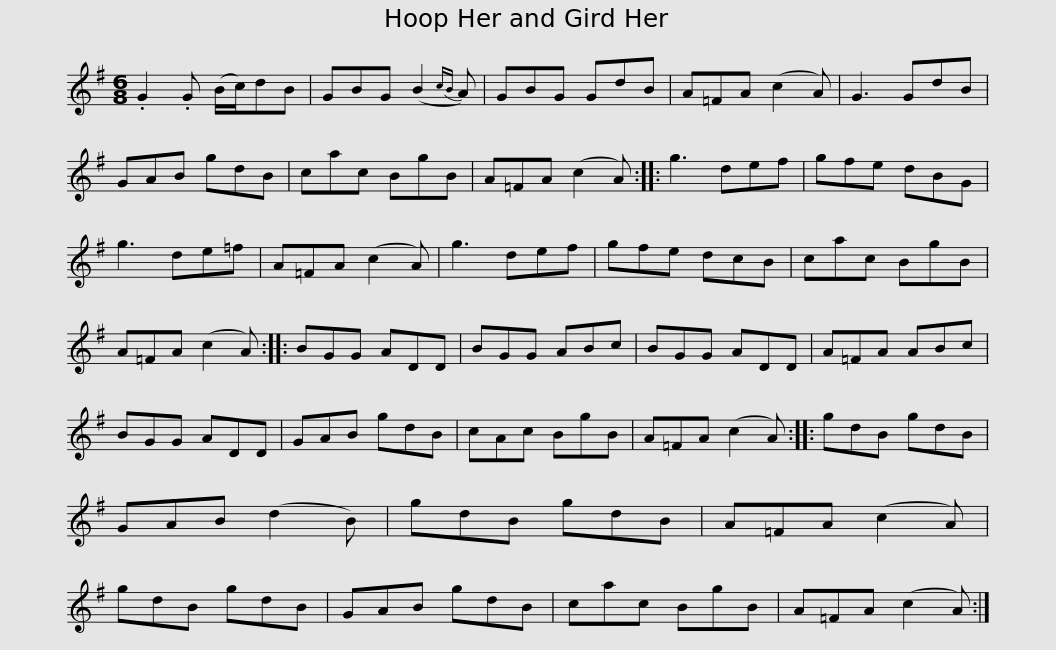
X:1
L:1/8
M:6/8
I:linebreak $
K:G
V:1 treble
V:1
 .G2 .G (B/c/)dB | GBG (B2{cB} A) | GBG GdB | A=FA (c2 A) | G3 GdB | %5
 GAB gdB | cac BgB |$ A=FA (c2 A) :: g3 def | gfe dBG | %10
 g3 de=f | A=FA (c2 A) | g3 def | gfe dcB | cac BgB |$ %15
 A=FA (c2 A) :: BGG ADD | BGG ABc | BGG ADD | A=FA ABc | %20
 BGG ADD | GAB gdB |$ cAc BgB | A=FA (c2 A) :: gdB gdB | %25
 GAB (d2 B) | gdB gdB | A=FA (c2 A) | gdB gdB |$ GAB gdB | %30
 cac BgB | A=FA (c2 A) :| %32
